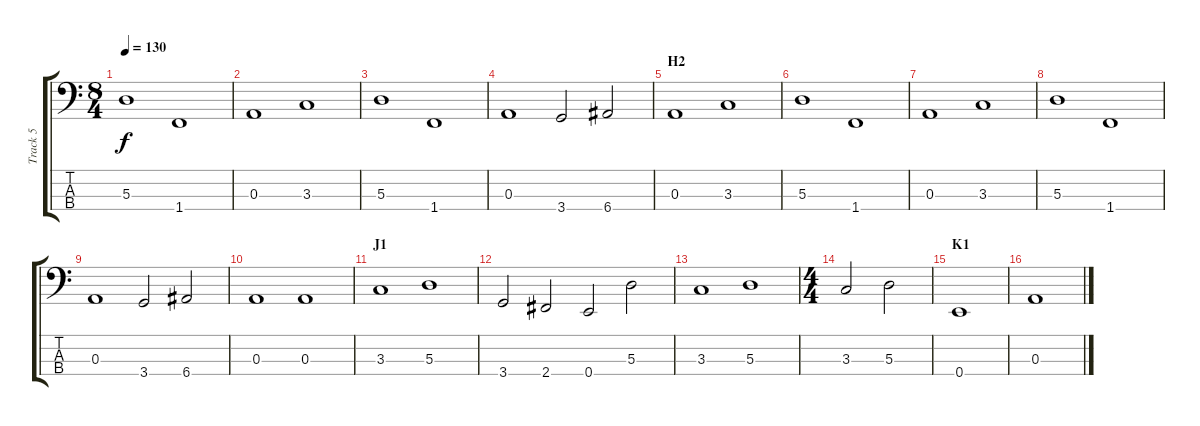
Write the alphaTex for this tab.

\track ("Track 5" "Track 5") {instrument electricbassfinger}
\staff {score tabs}
\tuning (G2 D2 A1 E1) {hide}
\ts (8 4)
\tempo 130
\clef f4
\ks c
5.3.1{dy f} 1.4.1 |
0.3.1 3.3.1 |
5.3.1 1.4.1 |
0.3.1 3.4.2 6.4.2 |
\section ("" "H2")
0.3.1 3.3.1 |
5.3.1 1.4.1 |
0.3.1 3.3.1 |
5.3.1 1.4.1 |
0.3.1 3.4.2 6.4.2 |
0.3.1 0.3.1 |
\section ("" "J1")
3.3.1 5.3.1 |
3.4.2 2.4.2 0.4.2 5.3.2 |
3.3.1 5.3.1 |
\ts (4 4)
3.3.2 5.3.2 |
\section ("" "K1")
0.4.1 |
0.3.1
